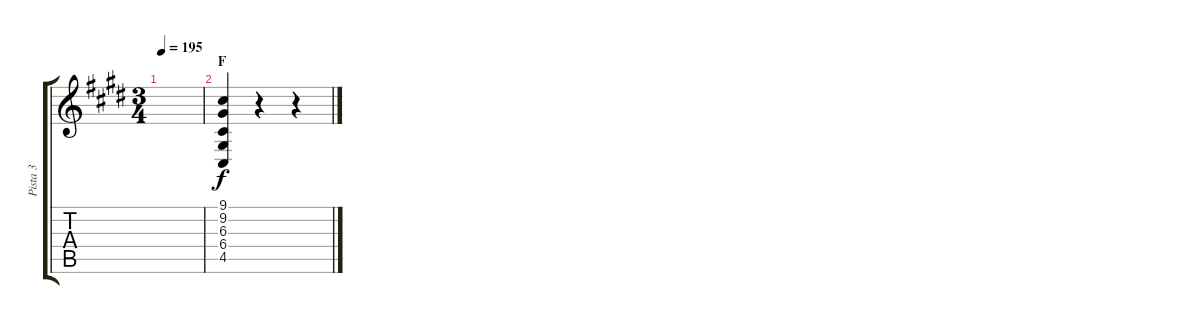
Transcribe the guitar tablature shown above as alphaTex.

\track ("Pista 3" "Pista 3") {instrument stringensemble1}
\staff {score tabs}
\tuning (E4 B3 G3 D3 A2 E2) {hide}
\ts (3 4)
\tempo 195
\clef g2
\ks e
|
\section ("" "F")
(9.1 9.2 6.3 6.4 4.5).4 r.4 r.4
